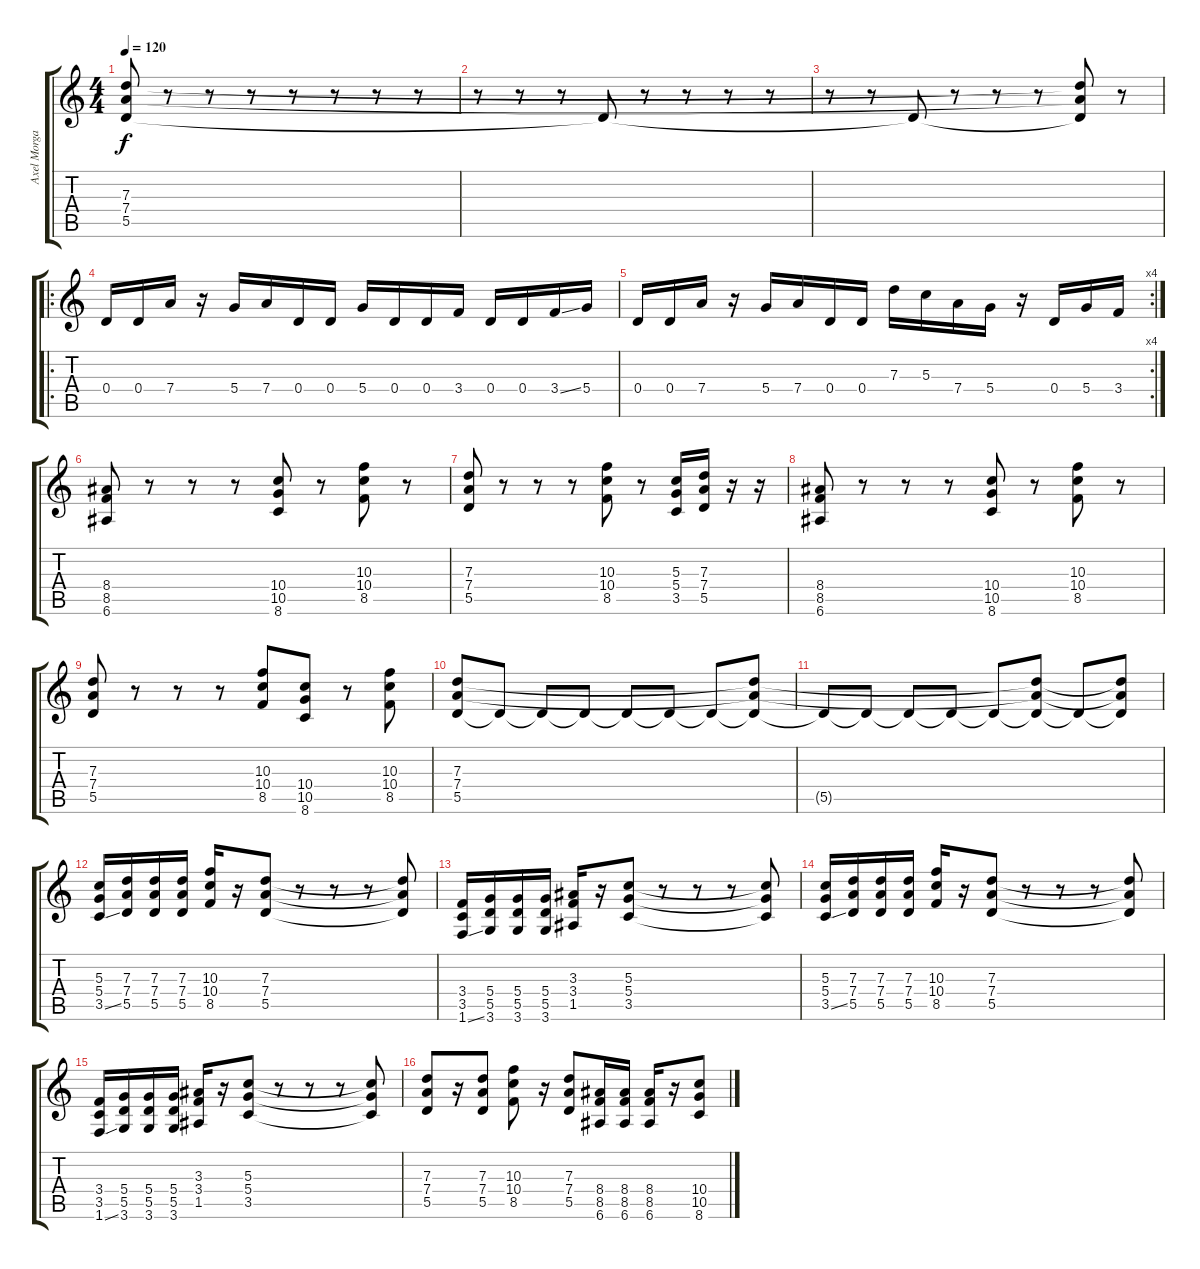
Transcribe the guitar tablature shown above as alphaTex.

\track ("Axel Morgan" "Axel Morga") {instrument distortionguitar}
\staff {score tabs}
\tuning (E4 B3 G3 D3 A2 E2) {hide}
\ts (4 4)
\tempo 120
\clef g2
\ks c
(7.3 7.4 5.5).8{dy f} r.8 r.8 r.8 r.8 r.8 r.8 r.8 |
r.8 r.8 r.8 5.5{t}.8 r.8 r.8 r.8 r.8 |
r.8 r.8 5.5{t}.8 r.8 r.8 r.8 (7.3{t} 7.4{t} 5.5{t}).8 r.8 |
\ro
0.4.16 0.4.16 7.4.16 r.16 5.4.16 7.4.16 0.4.16 0.4.16 5.4.16 0.4.16 0.4.16 3.4.16 0.4.16 0.4.16 3.4{ss}.16 5.4.16 |
\rc 4
0.4.16 0.4.16 7.4.16 r.16 5.4.16 7.4.16 0.4.16 0.4.16 7.3.16 5.3.16 7.4.16 5.4.16 r.16 0.4.16 5.4.16 3.4.16 |
(8.4 8.5 6.6).8 r.8 r.8 r.8 (10.4 10.5 8.6).8 r.8 (10.3 10.4 8.5).8 r.8 |
(7.3 7.4 5.5).8 r.8 r.8 r.8 (10.3 10.4 8.5).8 r.8 (5.3 5.4 3.5).16 (7.3 7.4 5.5).16 r.16 r.16 |
(8.4 8.5 6.6).8 r.8 r.8 r.8 (10.4 10.5 8.6).8 r.8 (10.3 10.4 8.5).8 r.8 |
(7.3 7.4 5.5).8 r.8 r.8 r.8 (10.3 10.4 8.5).8 (10.4 10.5 8.6).8 r.8 (10.3 10.4 8.5).8 |
(7.3 7.4 5.5).8 5.5{t}.8 5.5{t}.8 5.5{t}.8 5.5{t}.8 5.5{t}.8 5.5{t}.8 (7.3{t} 7.4{t} 5.5{t}).8 |
5.5{t}.8 5.5{t}.8 5.5{t}.8 5.5{t}.8 5.5{t}.8 (7.3{t} 7.4{t} 5.5{t}).8 5.5{t}.8 (7.3{t} 7.4{t} 5.5{t}).8 |
(5.3 5.4 3.5{ss}).16 (7.3 7.4 5.5).16 (7.3 7.4 5.5).16 (7.3 7.4 5.5).16 (10.3 10.4 8.5).16 r.16 (7.3 7.4 5.5).8 r.8 r.8 r.8 (7.3{t} 7.4{t} 5.5{t}).8 |
(3.4 3.5 1.6{ss}).16 (5.4 5.5 3.6).16 (5.4 5.5 3.6).16 (5.4 5.5 3.6).16 (3.3 3.4 1.5).16 r.16 (5.3 5.4 3.5).8 r.8 r.8 r.8 (5.3{t} 5.4{t} 3.5{t}).8 |
(5.3 5.4 3.5{ss}).16 (7.3 7.4 5.5).16 (7.3 7.4 5.5).16 (7.3 7.4 5.5).16 (10.3 10.4 8.5).16 r.16 (7.3 7.4 5.5).8 r.8 r.8 r.8 (7.3{t} 7.4{t} 5.5{t}).8 |
(3.4 3.5 1.6{ss}).16 (5.4 5.5 3.6).16 (5.4 5.5 3.6).16 (5.4 5.5 3.6).16 (3.3 3.4 1.5).16 r.16 (5.3 5.4 3.5).8 r.8 r.8 r.8 (5.3{t} 5.4{t} 3.5{t}).8 |
(7.3 7.4 5.5).8 r.16 (7.3 7.4 5.5).8 (10.3 10.4 8.5).8 r.16 (7.3 7.4 5.5).8 (8.4 8.5 6.6).16 (8.4 8.5 6.6).16 (8.4 8.5 6.6).16 r.16 (10.4 10.5 8.6).8
